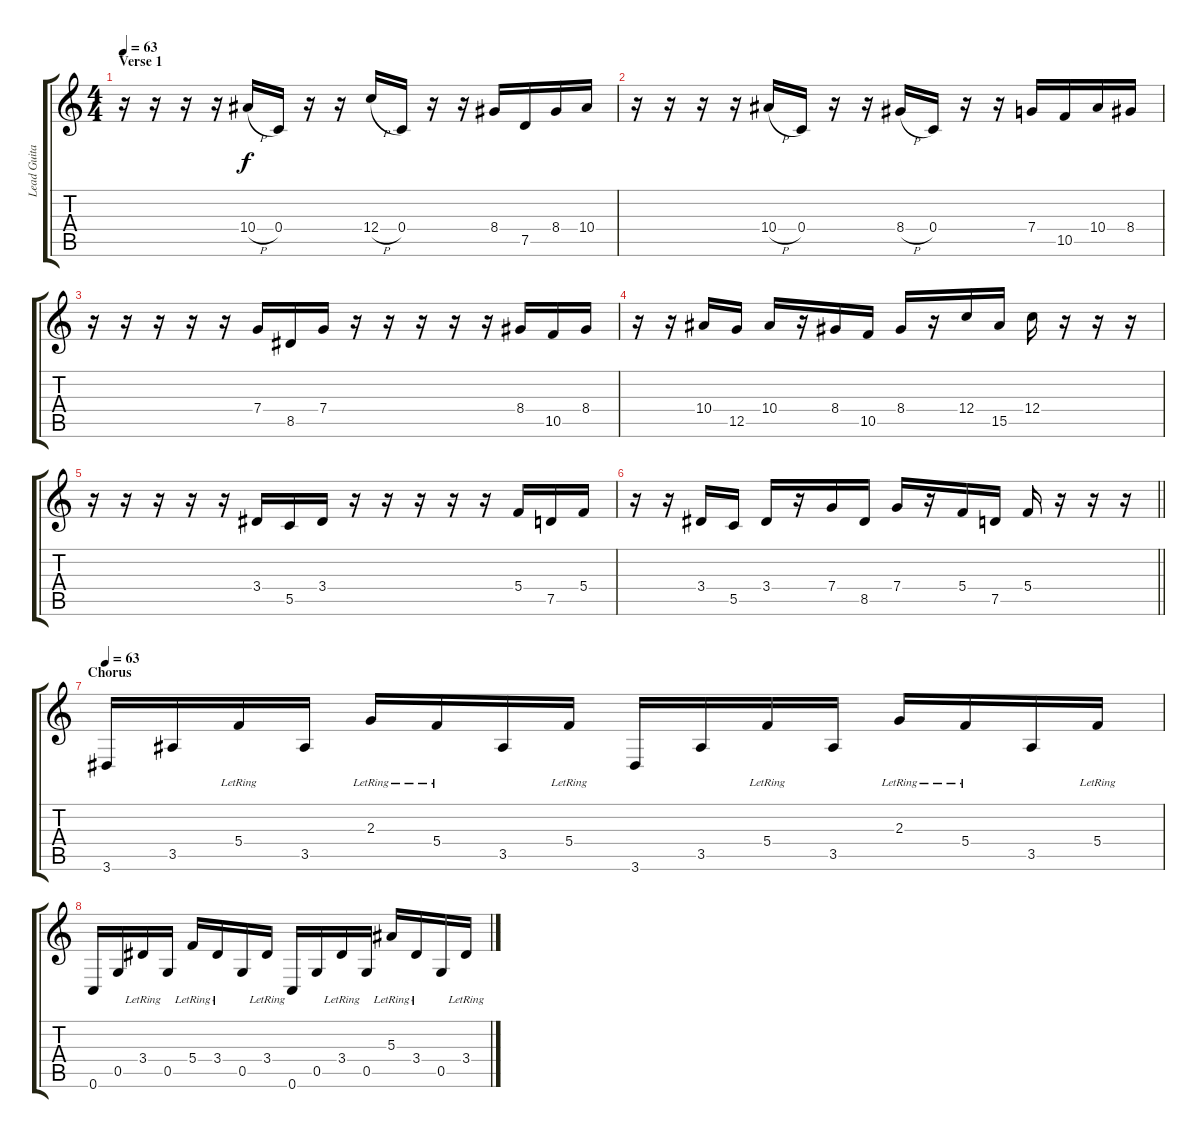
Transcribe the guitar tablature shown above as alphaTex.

\track ("Lead Guitar" "Lead Guita") {instrument overdrivenguitar}
\staff {score tabs}
\tuning (D4 A3 F3 C3 G2 C2) {hide}
\ts (4 4)
\section ("" "Verse 1")
\tempo 63
\clef g2
\ks c
r.16{dy f volume 16 instrument electricguitarclean} r.16 r.16 r.16 10.4{h}.16 0.4.16 r.16 r.16 12.4{h}.16 0.4.16 r.16 r.16 8.4.16 7.5.16 8.4.16 10.4.16 |
r.16 r.16 r.16 r.16 10.4{h}.16 0.4.16 r.16 r.16 8.4{h}.16 0.4.16 r.16 r.16 7.4.16 10.5.16 10.4.16 8.4.16 |
r.16 r.16 r.16 r.16 r.16 7.4.16 8.5.16 7.4.16 r.16 r.16 r.16 r.16 r.16 8.4.16 10.5.16 8.4.16 |
r.16 r.16 10.4.16 12.5.16 10.4.16 r.16 8.4.16 10.5.16 8.4.16 r.16 12.4.16 15.5.16 12.4.16 r.16 r.16 r.16 |
r.16 r.16 r.16 r.16 r.16 3.4.16 5.5.16 3.4.16 r.16 r.16 r.16 r.16 r.16 5.4.16 7.5.16 5.4.16 |
\barLineRight lightlight
r.16 r.16 3.4.16 5.5.16 3.4.16 r.16 7.4.16 8.5.16 7.4.16 r.16 5.4.16 7.5.16 5.4.16 r.16 r.16 r.16 |
\section ("" "Chorus")
\tempo 63
3.6.16{volume 16 instrument electricguitarclean} 3.5.16 5.4{lr}.16 3.5.16 2.3{lr}.16 5.4{lr}.16 3.5.16 5.4{lr}.16 3.6.16 3.5.16 5.4{lr}.16 3.5.16 2.3{lr}.16 5.4{lr}.16 3.5.16 5.4{lr}.16 |
0.6.16 0.5.16 3.4{lr}.16 0.5.16 5.4{lr}.16 3.4{lr}.16 0.5.16 3.4{lr}.16 0.6.16 0.5.16 3.4{lr}.16 0.5.16 5.3{lr}.16 3.4{lr}.16 0.5.16 3.4{lr}.16
